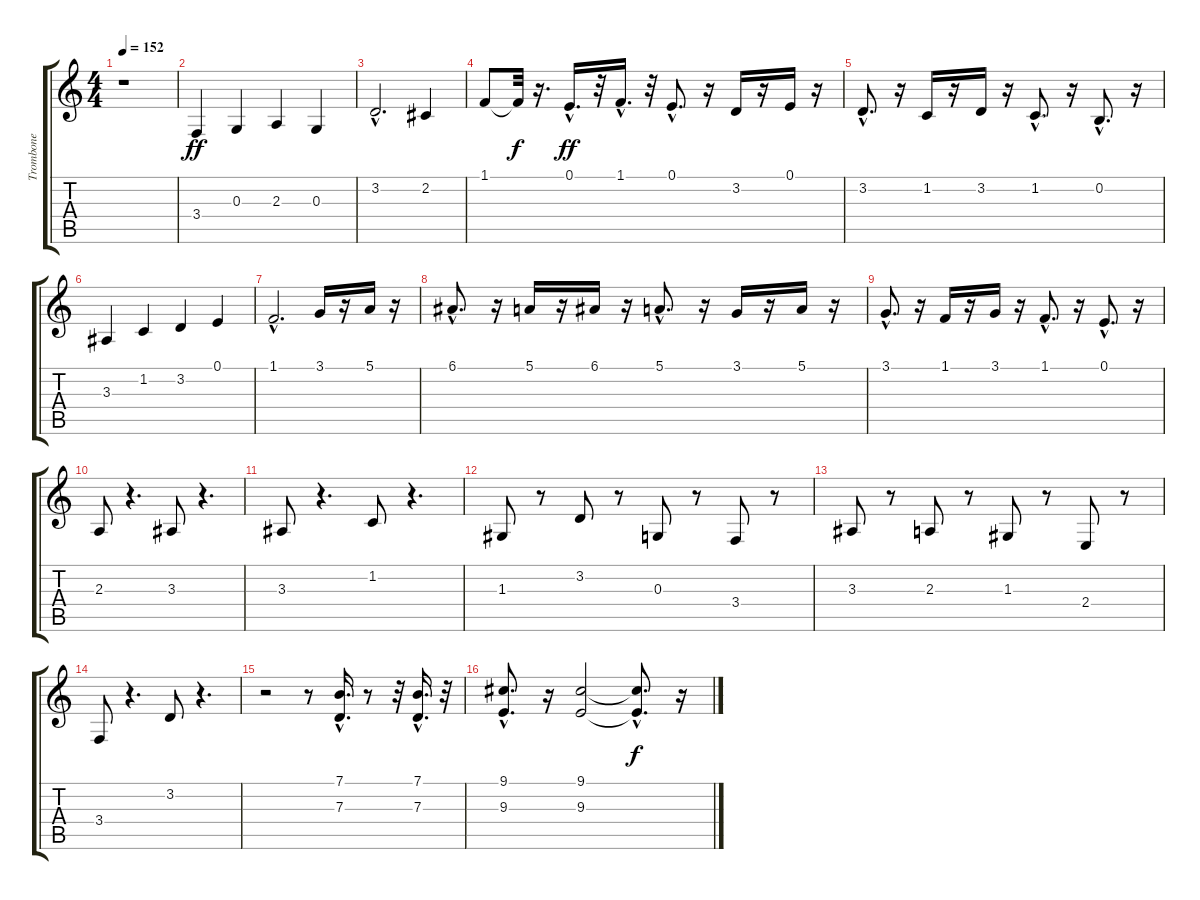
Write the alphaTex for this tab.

\track ("Trombone            " "Trombone  ") {instrument trombone}
\staff {score tabs}
\tuning (E4 B3 G3 D3 A2 E2) {hide}
\ts (4 4)
\tempo 152
\clef g2
\ks c
r.1{dy ff instrument trombone} |
3.4.4 0.3.4 2.3.4 0.3.4 |
3.2{hac}.2{d} 2.2.4 |
1.1.8 1.1{t}.32{dy f} r.16{d} 0.1{hac}.16{d dy ff} r.32 1.1{hac}.16{d} r.32 0.1{hac}.8{d} r.16 3.2.16 r.16 0.1.16 r.16 |
3.2{hac}.8{d} r.16 1.2.16 r.16 3.2.16 r.16 1.2{hac}.8{d} r.16 0.2{hac}.8{d} r.16 |
3.3.4 1.2.4 3.2.4 0.1.4 |
1.1{hac}.2{d} 3.1.16 r.16 5.1.16 r.16 |
6.1{hac}.8{d} r.16 5.1.16 r.16 6.1.16 r.16 5.1{hac}.8{d} r.16 3.1.16 r.16 5.1.16 r.16 |
3.1{hac}.8{d} r.16 1.1.16 r.16 3.1.16 r.16 1.1{hac}.8{d} r.16 0.1{hac}.8{d} r.16 |
2.3.8 r.4{d} 3.3.8 r.4{d} |
3.3.8 r.4{d} 1.2.8 r.4{d} |
1.3.8 r.8 3.2.8 r.8 0.3.8 r.8 3.4.8 r.8 |
3.3.8 r.8 2.3.8 r.8 1.3.8 r.8 2.4.8 r.8 |
3.4.8 r.4{d} 3.2.8 r.4{d} |
r.2 r.8 (7.1{hac} 7.3{hac}).16{d} r.8 r.32 (7.1{hac} 7.3{hac}).16{d} r.32 |
(9.1{hac} 9.3{hac}).8{d} r.16 (9.1 9.3).2 (9.1{hac t} 9.3{hac t}).8{d dy f} r.16
